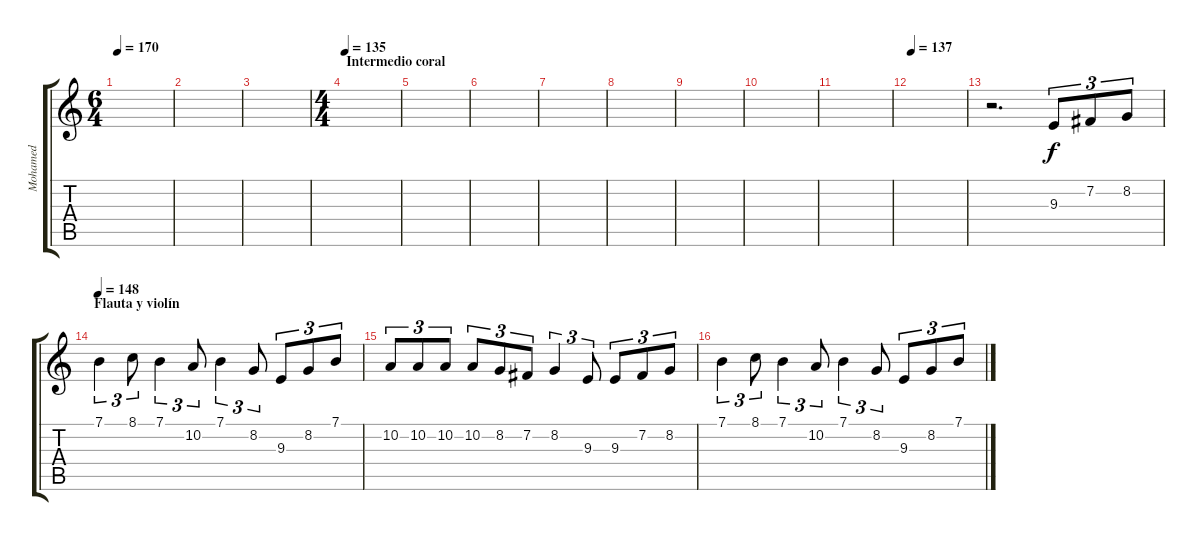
\track ("Mohamed" "Mohamed") {instrument violin}
\staff {score tabs}
\tuning (E4 B3 G3 D3 A2 E2) {hide}
\ts (6 4)
\tempo 170
\clef g2
\ks c
|
|
|
\ts (4 4)
\section ("" "Intermedio coral")
\tempo 135
|
|
|
|
|
|
|
|
\tempo 137
|
r.2{d} 9.3.8{tu (3 2) volume 15} 7.2.8{tu (3 2)} 8.2.8{tu (3 2)} |
\section ("" "Flauta y violín ")
\tempo 148
7.1.4{tu (3 2)} 8.1.8{tu (3 2)} 7.1.4{tu (3 2)} 10.2.8{tu (3 2)} 7.1.4{tu (3 2)} 8.2.8{tu (3 2)} 9.3.8{tu (3 2)} 8.2.8{tu (3 2)} 7.1.8{tu (3 2)} |
10.2.8{tu (3 2)} 10.2.8{tu (3 2)} 10.2.8{tu (3 2)} 10.2.8{tu (3 2)} 8.2.8{tu (3 2)} 7.2.8{tu (3 2)} 8.2.4{tu (3 2)} 9.3.8{tu (3 2)} 9.3.8{tu (3 2)} 7.2.8{tu (3 2)} 8.2.8{tu (3 2)} |
7.1.4{tu (3 2)} 8.1.8{tu (3 2)} 7.1.4{tu (3 2)} 10.2.8{tu (3 2)} 7.1.4{tu (3 2)} 8.2.8{tu (3 2)} 9.3.8{tu (3 2)} 8.2.8{tu (3 2)} 7.1.8{tu (3 2)}
